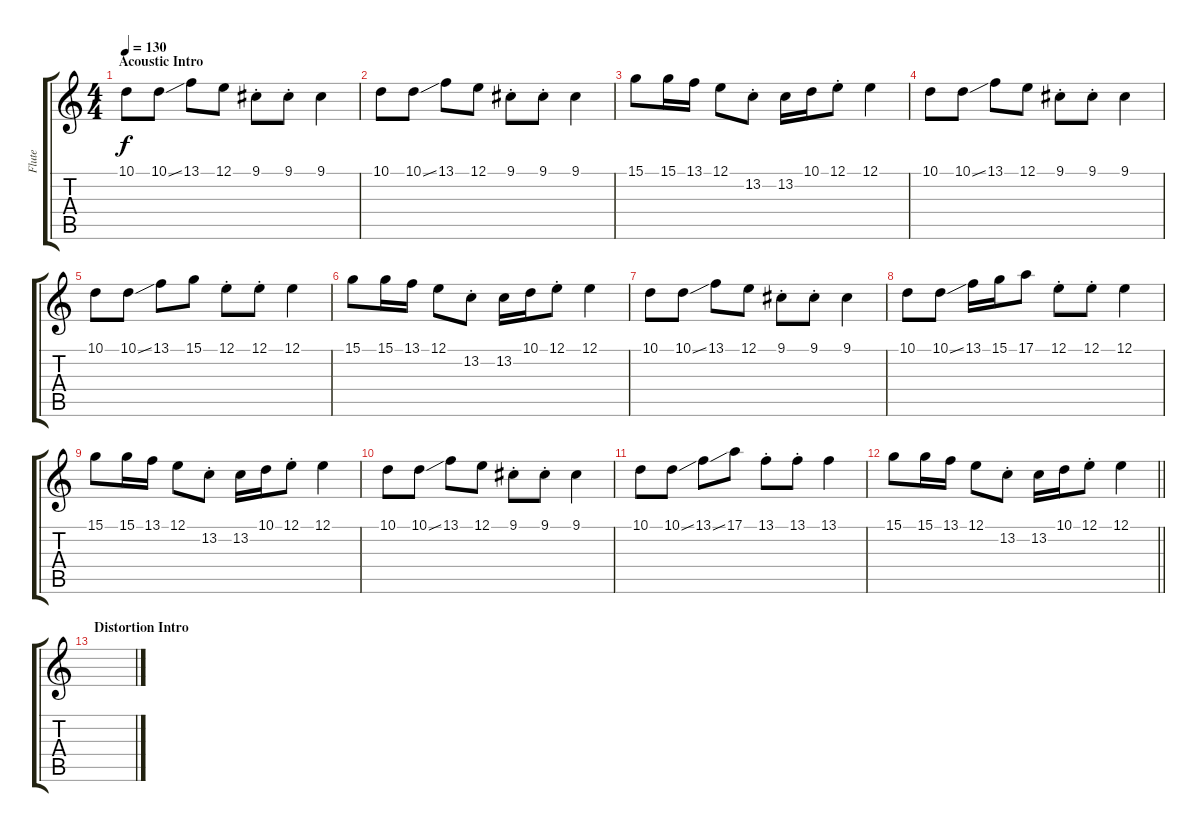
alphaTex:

\track ("Flute" "Flute") {instrument flute}
\staff {score tabs}
\tuning (E4 B3 G3 D3 A2 E2) {hide}
\ts (4 4)
\section ("" "Acoustic Intro")
\tempo 130
\clef g2
\ks c
10.1.8{dy f instrument flute} 10.1{ss}.8 13.1.8 12.1.8 9.1{st}.8 9.1{st}.8 9.1.4 |
10.1.8 10.1{ss}.8 13.1.8 12.1.8 9.1{st}.8 9.1{st}.8 9.1.4 |
15.1.8 15.1.16 13.1.16 12.1.8 13.2{st}.8 13.2.16 10.1.16 12.1{st}.8 12.1.4 |
10.1.8 10.1{ss}.8 13.1.8 12.1.8 9.1{st}.8 9.1{st}.8 9.1.4 |
10.1.8 10.1{ss}.8 13.1.8 15.1.8 12.1{st}.8 12.1{st}.8 12.1.4 |
15.1.8 15.1.16 13.1.16 12.1.8 13.2{st}.8 13.2.16 10.1.16 12.1{st}.8 12.1.4 |
10.1.8 10.1{ss}.8 13.1.8 12.1.8 9.1{st}.8 9.1{st}.8 9.1.4 |
10.1.8 10.1{ss}.8 13.1.16 15.1.16 17.1.8 12.1{st}.8 12.1{st}.8 12.1.4 |
15.1.8 15.1.16 13.1.16 12.1.8 13.2{st}.8 13.2.16 10.1.16 12.1{st}.8 12.1.4 |
10.1.8 10.1{ss}.8 13.1.8 12.1.8 9.1{st}.8 9.1{st}.8 9.1.4 |
10.1.8 10.1{ss}.8 13.1{ss}.8 17.1.8 13.1{st}.8 13.1{st}.8 13.1.4 |
\barLineRight lightlight
15.1.8 15.1.16 13.1.16 12.1.8 13.2{st}.8 13.2.16 10.1.16 12.1{st}.8 12.1.4 |
\section ("" "Distortion Intro")
